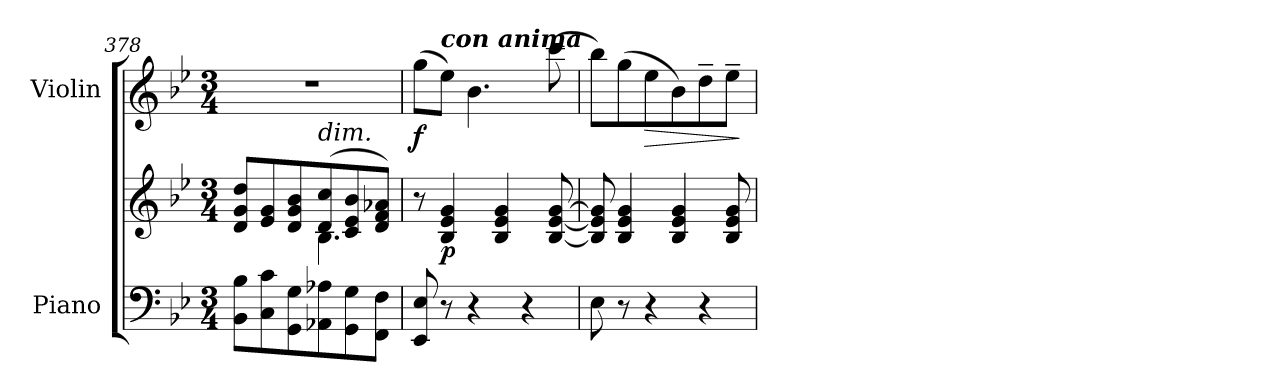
**kern	**kern	**dynam	**kern	**dynam
*part2	*part2	*part2	*part1	*part1
*staff3	*staff2	*staff2/3	*staff1	*staff1
*I"Piano	*	*	*I"Violin	*
*I'Pno.	*	*	*I'Vln.	*
*clefF4	*clefG2	*	*clefG2	*
*k[b-e-]	*k[b-e-]	*	*k[b-e-]	*
*M3/4	*M3/4	*	*M3/4	*
=378	=378	=378	=378	=378
*	*^	*	*	*
8BB-\ 8B-\L	8d/ 8g/ 8dd/L	4.ryy	.	2.r	.
8C\ 8c\	8e-/ 8g/	.	.	.	.
8GG\ 8G\	8d/ 8g/ 8b-/	.	.	.	.
!	!LO:TX:a:i:t=dim.	!	!	!	!
8AA-X\ 8A-X\	(8d/ 8cc/	4.B-\	.	.	.
8GG\ 8G\	8c/ 8e-/ 8b-/	.	.	.	.
8FF\ 8F\J	8d/ 8f/ 8a-X/J)	.	.	.	.
*	*v	*v	*	*	*
=379	=379	=379	=379	=379
!!LO:REH:place=s1:a:B:fs=14:t=B
*	*	*	*MM70	*
!	!	!	!	!LO:DY:b
8EE-/ 8E-/	8r	.	(8gg\L	f
!	!	!	!LO:TX:a:Bi:t=con anima	!
!	!	!LO:DY:b	!	!
8r	4B-/ 4e-/ 4g/	p	8ee-\J)	.
4r	.	.	4.b-\	.
.	4B-/ 4e-/ 4g/	.	.	.
4r	.	.	.	.
.	[8B-/ [8e-/ [8g/	.	(8ccc\	.
!!LO:LB:g=z
=380	=380	=380	=380	=380
8E-\	8B-/] 8e-/] 8g/]	.	8bb-\L)	.
8r	4B-/ 4e-/ 4g/	.	(8gg\	.
!	!	!	!	!LO:HP:b
4r	.	.	8ee-\	>
.	4B-/ 4e-/ 4g/	.	8b-\)	.
4r	.	.	8dd~\	.
.	8B-/ 8e-/ 8g/	.	8ee-~\J	.
.	.	.	.	]
=	=	=	=	=
*-	*-	*-	*-	*-
